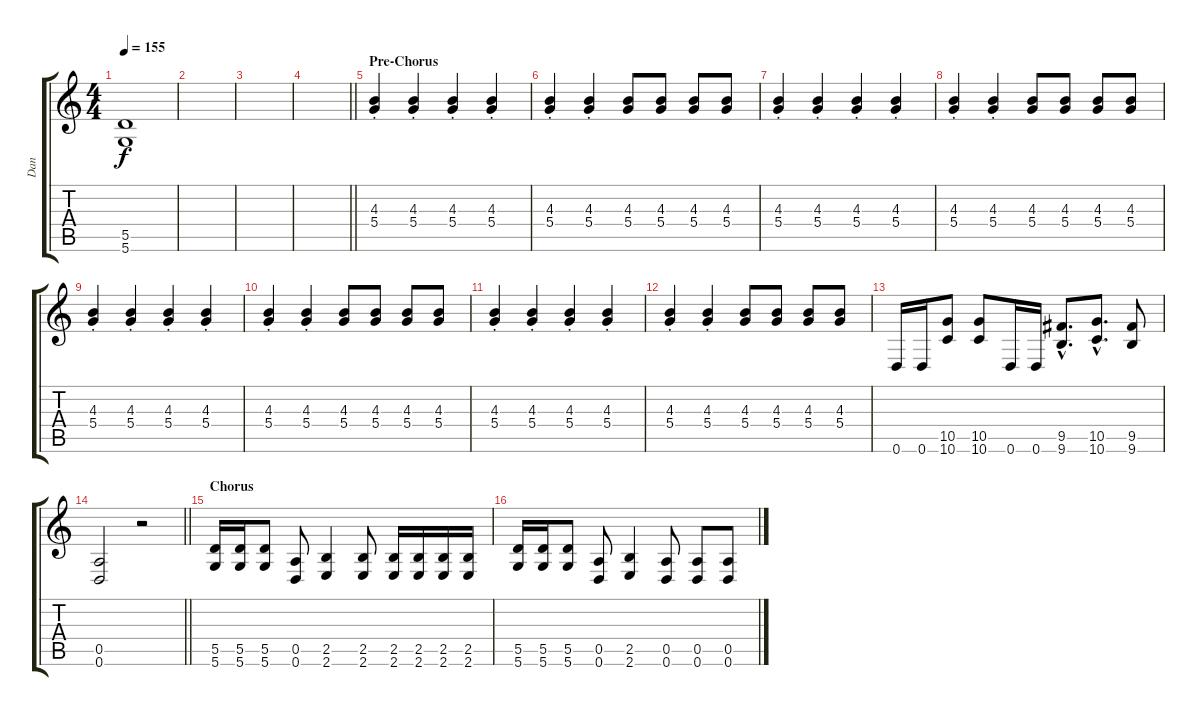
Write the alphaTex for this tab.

\track ("Dan" "Dan") {instrument overdrivenguitar}
\staff {score tabs}
\tuning (E4 B3 G3 D3 A2 D2) {hide}
\ts (4 4)
\tempo 155
\clef g2
\ks c
(5.5{t} 5.6{t}).1{dy f} |
|
|
\barLineRight lightlight
|
\section ("" "Pre-Chorus")
(4.3{st} 5.4{st}).4{volume 9} (4.3{st} 5.4{st}).4 (4.3{st} 5.4{st}).4 (4.3{st} 5.4{st}).4 |
(4.3{st} 5.4{st}).4 (4.3{st} 5.4{st}).4 (4.3 5.4).8 (4.3 5.4).8 (4.3 5.4).8 (4.3 5.4).8 |
(4.3{st} 5.4{st}).4 (4.3{st} 5.4{st}).4 (4.3{st} 5.4{st}).4 (4.3{st} 5.4{st}).4 |
(4.3{st} 5.4{st}).4 (4.3{st} 5.4{st}).4 (4.3 5.4).8 (4.3 5.4).8 (4.3 5.4).8 (4.3 5.4).8 |
(4.3{st} 5.4{st}).4 (4.3{st} 5.4{st}).4 (4.3{st} 5.4{st}).4 (4.3{st} 5.4{st}).4 |
(4.3{st} 5.4{st}).4 (4.3{st} 5.4{st}).4 (4.3 5.4).8 (4.3 5.4).8 (4.3 5.4).8 (4.3 5.4).8 |
(4.3{st} 5.4{st}).4 (4.3{st} 5.4{st}).4 (4.3{st} 5.4{st}).4 (4.3{st} 5.4{st}).4 |
(4.3{st} 5.4{st}).4 (4.3{st} 5.4{st}).4 (4.3 5.4).8 (4.3 5.4).8 (4.3 5.4).8 (4.3 5.4).8 |
0.6.16{volume 13} 0.6.16 (10.5 10.6).8 (10.5 10.6).8 0.6.16 0.6.16 (9.5{hac} 9.6{hac}).8{d} (10.5{hac} 10.6{hac}).8{d} (9.5 9.6).8 |
\barLineRight lightlight
(0.5 0.6).2 r.2 |
\section ("" "Chorus")
(5.5 5.6).16 (5.5 5.6).16 (5.5 5.6).8 (0.5 0.6).8 (2.5 2.6).4 (2.5 2.6).8 (2.5 2.6).16 (2.5 2.6).16 (2.5 2.6).16 (2.5 2.6).16 |
(5.5 5.6).16 (5.5 5.6).16 (5.5 5.6).8 (0.5 0.6).8 (2.5 2.6).4 (0.5 0.6).8 (0.5 0.6).8 (0.5 0.6).8
